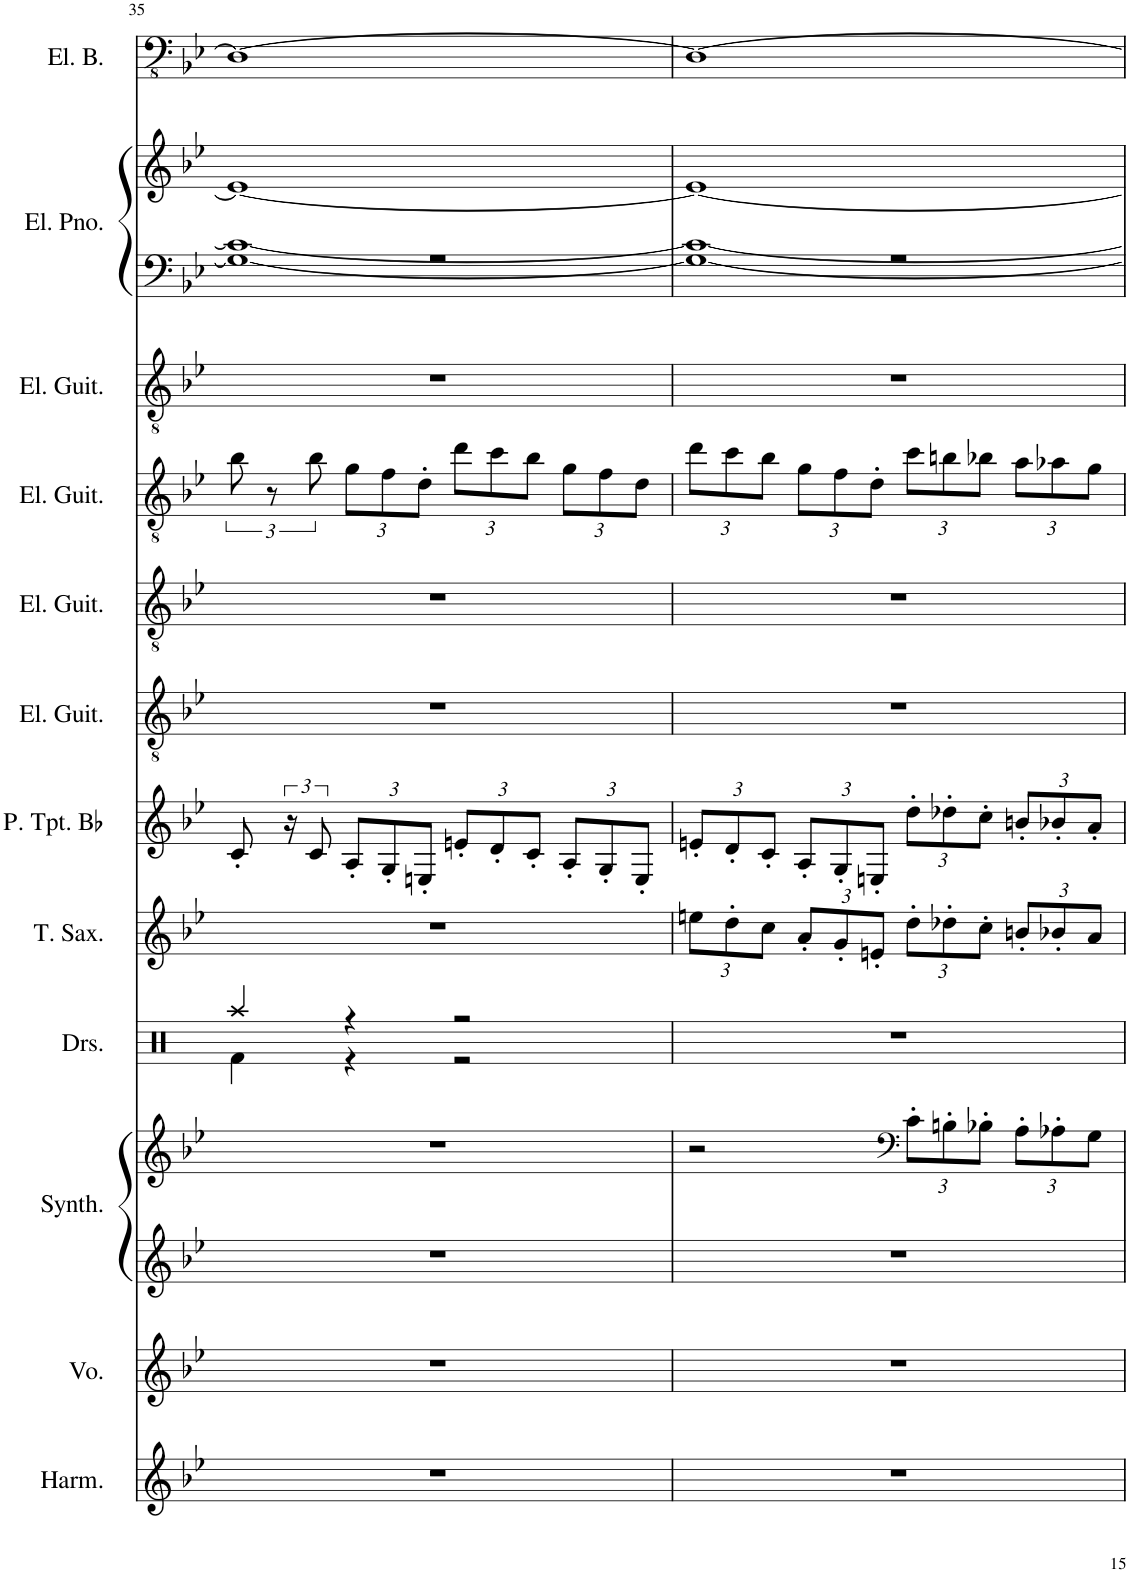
**kern	**kern	**kern	**kern	**kern	**kern	**kern	**kern	**kern	**kern	**kern	**kern	**kern	**kern
*part12	*part11	*part10	*part10	*part9	*part8	*part7	*part6	*part5	*part4	*part3	*part2	*part2	*part1
*staff14	*staff13	*staff12	*staff11	*staff10	*staff9	*staff8	*staff7	*staff6	*staff5	*staff4	*staff3	*staff2	*staff1
*I"16 Hole C Chromatic Harmonica	*I"Voice	*I"Brass Synthesizer	*	*I"Drumset	*I"Tenor Saxophone	*I"Piccolo Trumpet in Bb	*I"Electric Guitar	*I"Electric Guitar	*I"Electric Guitar	*I"Electric Guitar	*I"Electric Piano	*	*I"5-str. Electric Bass, 7869INTO
*I'Harm.	*I'Vo.	*I'Synth.	*	*I'Drs.	*I'T. Sax.	*I'P. Tpt. Bb	*I'El. Guit.	*I'El. Guit.	*I'El. Guit.	*I'El. Guit.	*I'El. Pno.	*	*I'El. B.
!!LO:PB:g=z
*clefG2	*clefG2	*clefG2	*clefG2	*clefX	*clefG2	*clefG2	*clefGv2	*clefGv2	*clefGv2	*clefGv2	*clefF4	*clefG2	*clefFv4
*	*	*	*	*	*Trd8c14	*Trd-6c-10	*	*	*	*	*	*	*
*k[b-e-]	*k[b-e-]	*k[b-e-]	*k[b-e-]	*k[]	*k[b-e-]	*k[b-e-]	*k[b-e-]	*k[b-e-]	*k[b-e-]	*k[b-e-]	*k[b-e-]	*k[b-e-]	*k[b-e-]
*M4/4	*M4/4	*M4/4	*M4/4	*M4/4	*M4/4	*M4/4	*M4/4	*M4/4	*M4/4	*M4/4	*M4/4	*M4/4	*M4/4
=35	=35	=35	=35	=35	=35	=35	=35	=35	=35	=35	=35	=35	=35
*	*	*	*	*^	*	*	*	*	*	*	*^	*	*
1r	1r	1r	1r	4Raa/	4Rf\	1r	8c'/	1r	1r	12b-\	1r	1r	1G_ 1c_	1en_	1DD_
.	.	.	.	.	.	.	.	.	.	12r	.	.	.	.	.
.	.	.	.	.	.	.	24r	.	.	.	.	.	.	.	.
.	.	.	.	.	.	.	12c/	.	.	12b-\	.	.	.	.	.
*	*	*	*	*	*	*	*Xbrackettup	*	*	*Xbrackettup	*	*	*	*	*
.	.	.	.	4r	4r	.	12A'/L	.	.	12g\L	.	.	.	.	.
.	.	.	.	.	.	.	12G'/	.	.	12f\	.	.	.	.	.
.	.	.	.	.	.	.	12En'/J	.	.	12d'\J	.	.	.	.	.
.	.	.	.	2r	2r	.	12en'/L	.	.	12dd\L	.	.	.	.	.
.	.	.	.	.	.	.	12d'/	.	.	12cc\	.	.	.	.	.
.	.	.	.	.	.	.	12c'/J	.	.	12b-\J	.	.	.	.	.
.	.	.	.	.	.	.	12A'/L	.	.	12g\L	.	.	.	.	.
.	.	.	.	.	.	.	12G'/	.	.	12f\	.	.	.	.	.
.	.	.	.	.	.	.	12E'/J	.	.	12d\J	.	.	.	.	.
*	*	*	*	*v	*v	*	*	*	*	*	*	*	*	*	*
=36	=36	=36	=36	=36	=36	=36	=36	=36	=36	=36	=36	=36	=36	=36
*	*	*	*	*	*Xbrackettup	*	*	*	*	*	*	*	*	*
1r	1r	1r	2r	1r	12een\L	12en'/L	1r	1r	12dd\L	1r	1r	1G_ 1c_	1e_	1DD_
.	.	.	.	.	12dd'\	12d'/	.	.	12cc\	.	.	.	.	.
.	.	.	.	.	12cc\J	12c'/J	.	.	12b-\J	.	.	.	.	.
.	.	.	.	.	12a'/L	12A'/L	.	.	12g\L	.	.	.	.	.
.	.	.	.	.	12g'/	12G'/	.	.	12f\	.	.	.	.	.
.	.	.	.	.	12en'/J	12En'/J	.	.	12d'\J	.	.	.	.	.
*	*	*	*clefF4	*	*	*	*	*	*	*	*	*	*	*
*	*	*	*Xbrackettup	*	*	*	*	*	*	*	*	*	*	*
.	.	.	12c'\L	.	12dd'\L	12dd'\L	.	.	12cc\L	.	.	.	.	.
.	.	.	12Bn'\	.	12dd-X'\	12dd-X'\	.	.	12bn\	.	.	.	.	.
.	.	.	12B-X'\J	.	12cc'\J	12cc'\J	.	.	12b-X\J	.	.	.	.	.
.	.	.	12A'\L	.	12bn'/L	12bn'/L	.	.	12a\L	.	.	.	.	.
.	.	.	12A-X'\	.	12b-X'/	12b-X'/	.	.	12a-X\	.	.	.	.	.
.	.	.	12G\J	.	12a/J	12a'/J	.	.	12g\J	.	.	.	.	.
*	*	*	*	*	*	*	*	*	*	*	*v	*v	*	*
=	=	=	=	=	=	=	=	=	=	=	=	=	=
*-	*-	*-	*-	*-	*-	*-	*-	*-	*-	*-	*-	*-	*-
